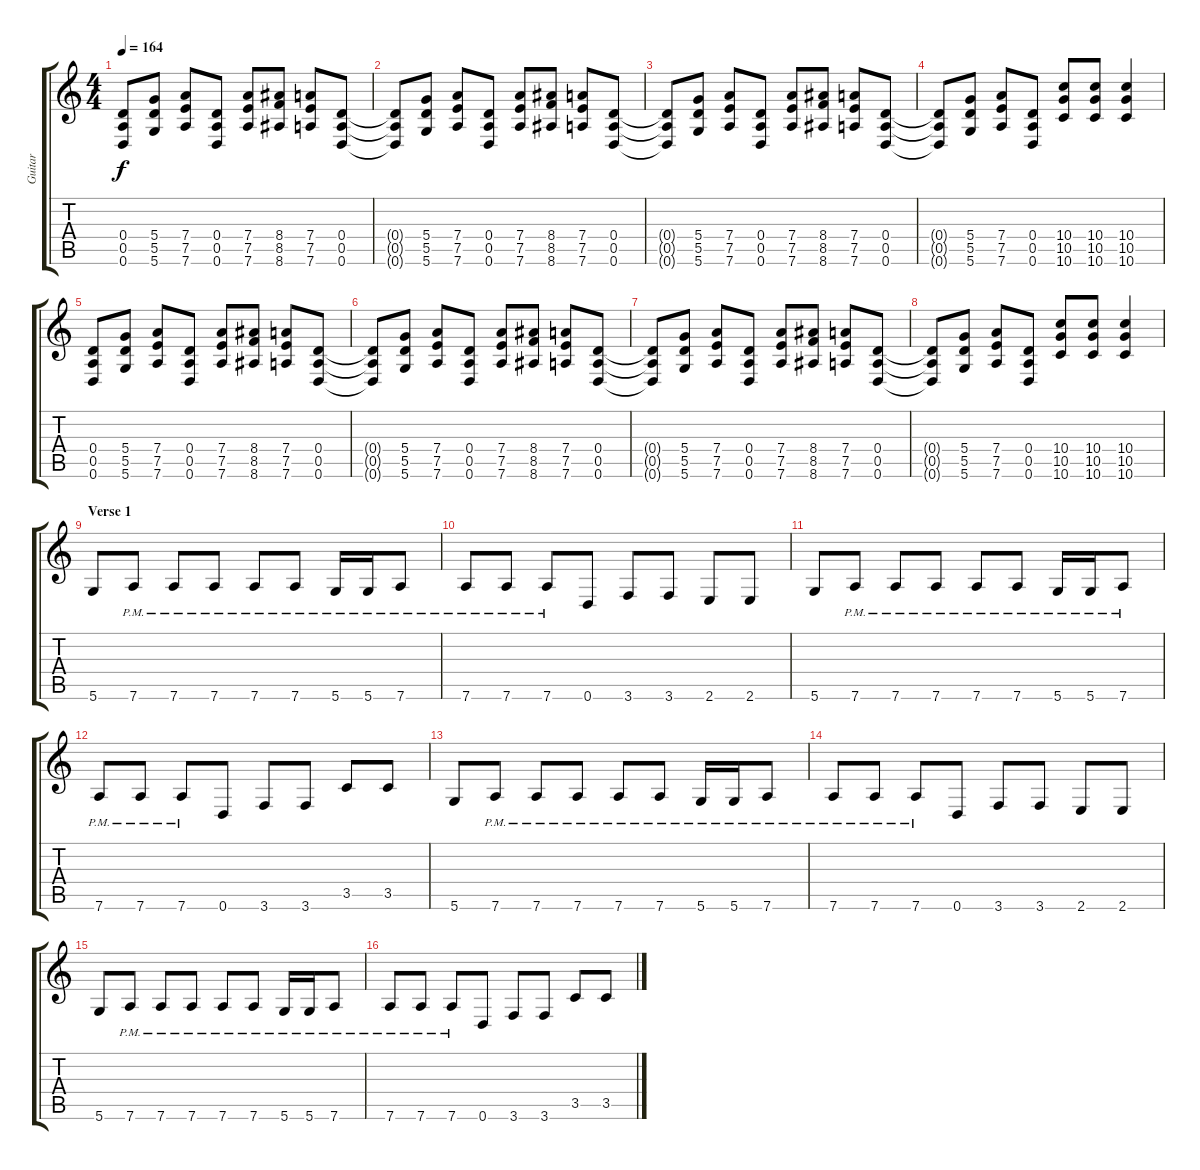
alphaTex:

\track ("Guitar" "Guitar") {instrument distortionguitar}
\staff {score tabs}
\tuning (E4 B3 G3 D3 A2 D2) {hide}
\ts (4 4)
\tempo 164
\clef g2
\ks c
(0.4 0.5 0.6).8{dy f} (5.4 5.5 5.6).8 (7.4 7.5 7.6).8 (0.4 0.5 0.6).8 (7.4 7.5 7.6).8 (8.4 8.5 8.6).8 (7.4 7.5 7.6).8 (0.4 0.5 0.6).8 |
(0.4{t} 0.5{t} 0.6{t}).8 (5.4 5.5 5.6).8 (7.4 7.5 7.6).8 (0.4 0.5 0.6).8 (7.4 7.5 7.6).8 (8.4 8.5 8.6).8 (7.4 7.5 7.6).8 (0.4 0.5 0.6).8 |
(0.4{t} 0.5{t} 0.6{t}).8 (5.4 5.5 5.6).8 (7.4 7.5 7.6).8 (0.4 0.5 0.6).8 (7.4 7.5 7.6).8 (8.4 8.5 8.6).8 (7.4 7.5 7.6).8 (0.4 0.5 0.6).8 |
(0.4{t} 0.5{t} 0.6{t}).8 (5.4 5.5 5.6).8 (7.4 7.5 7.6).8 (0.4 0.5 0.6).8 (10.4 10.5 10.6).8 (10.4 10.5 10.6).8 (10.4 10.5 10.6).4 |
(0.4 0.5 0.6).8 (5.4 5.5 5.6).8 (7.4 7.5 7.6).8 (0.4 0.5 0.6).8 (7.4 7.5 7.6).8 (8.4 8.5 8.6).8 (7.4 7.5 7.6).8 (0.4 0.5 0.6).8 |
(0.4{t} 0.5{t} 0.6{t}).8 (5.4 5.5 5.6).8 (7.4 7.5 7.6).8 (0.4 0.5 0.6).8 (7.4 7.5 7.6).8 (8.4 8.5 8.6).8 (7.4 7.5 7.6).8 (0.4 0.5 0.6).8 |
(0.4{t} 0.5{t} 0.6{t}).8 (5.4 5.5 5.6).8 (7.4 7.5 7.6).8 (0.4 0.5 0.6).8 (7.4 7.5 7.6).8 (8.4 8.5 8.6).8 (7.4 7.5 7.6).8 (0.4 0.5 0.6).8 |
(0.4{t} 0.5{t} 0.6{t}).8 (5.4 5.5 5.6).8 (7.4 7.5 7.6).8 (0.4 0.5 0.6).8 (10.4 10.5 10.6).8 (10.4 10.5 10.6).8 (10.4 10.5 10.6).4 |
\section ("" "Verse 1")
5.6.8 7.6{pm}.8 7.6{pm}.8 7.6{pm}.8 7.6{pm}.8 7.6{pm}.8 5.6{pm}.16 5.6{pm}.16 7.6{pm}.8 |
7.6{pm}.8 7.6{pm}.8 7.6{pm}.8 0.6.8 3.6.8 3.6.8 2.6.8 2.6.8 |
5.6.8 7.6{pm}.8 7.6{pm}.8 7.6{pm}.8 7.6{pm}.8 7.6{pm}.8 5.6{pm}.16 5.6{pm}.16 7.6{pm}.8 |
7.6{pm}.8 7.6{pm}.8 7.6{pm}.8 0.6.8 3.6.8 3.6.8 3.5.8 3.5.8 |
5.6.8 7.6{pm}.8 7.6{pm}.8 7.6{pm}.8 7.6{pm}.8 7.6{pm}.8 5.6{pm}.16 5.6{pm}.16 7.6{pm}.8 |
7.6{pm}.8 7.6{pm}.8 7.6{pm}.8 0.6.8 3.6.8 3.6.8 2.6.8 2.6.8 |
5.6.8 7.6{pm}.8 7.6{pm}.8 7.6{pm}.8 7.6{pm}.8 7.6{pm}.8 5.6{pm}.16 5.6{pm}.16 7.6{pm}.8 |
7.6{pm}.8 7.6{pm}.8 7.6{pm}.8 0.6.8 3.6.8 3.6.8 3.5.8 3.5.8
